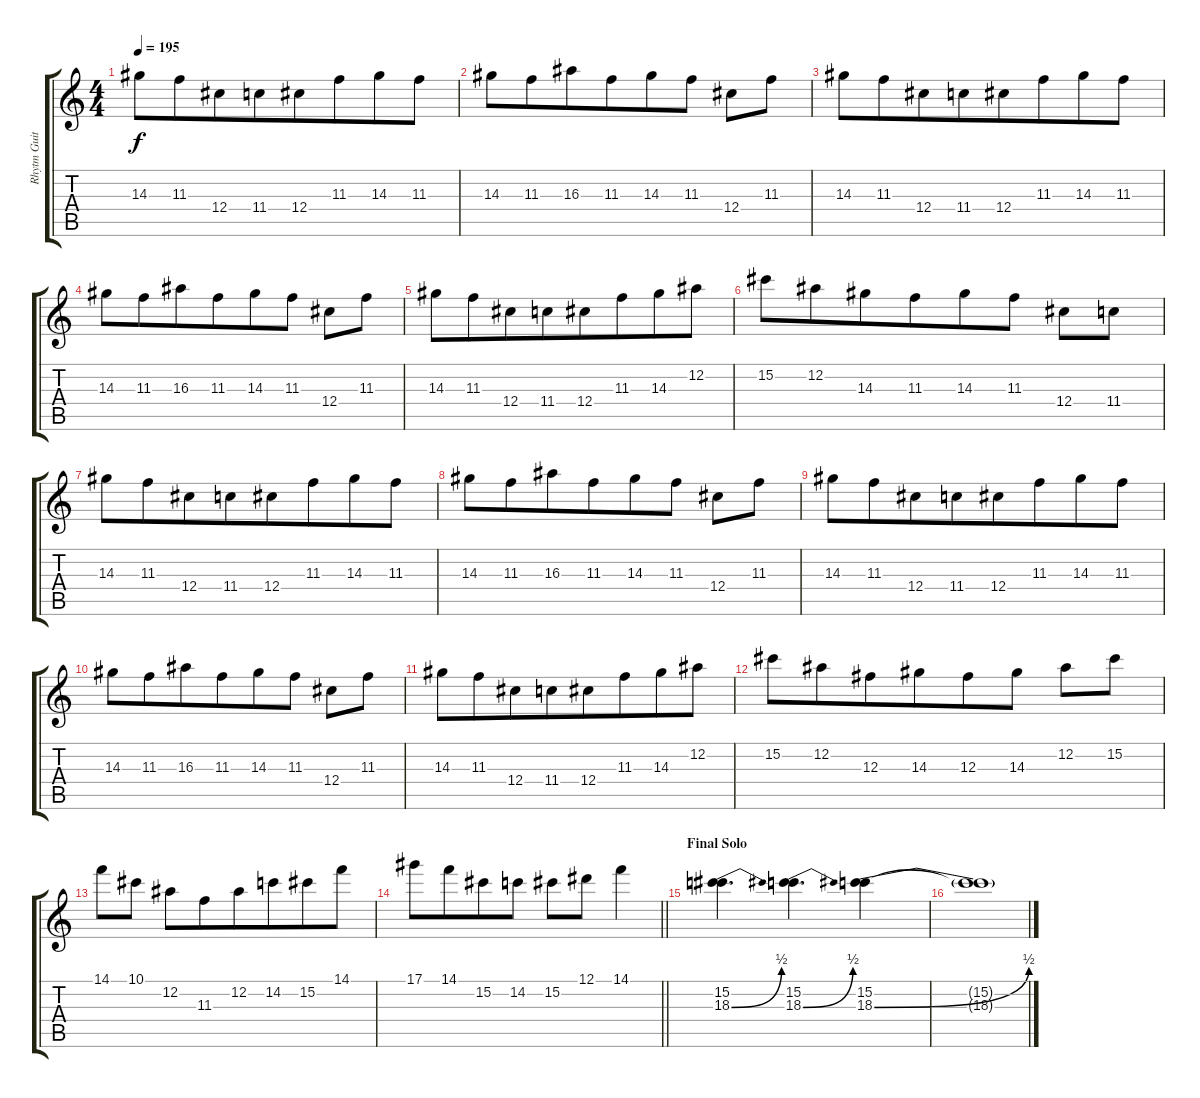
\track ("Rhytm Guitar" "Rhytm Guit") {instrument distortionguitar}
\staff {score tabs}
\tuning (Eb4 Bb3 Gb3 Db3 Ab2 Db2) {hide}
\ts (4 4)
\tempo 195
\clef g2
\ks c
14.3.8{dy f beam merge} 11.3.8{beam merge} 12.4.8 11.4.8{beam merge} 12.4.8{beam merge} 11.3.8{beam merge} 14.3.8 11.3.8 |
14.3.8 11.3.8{beam merge} 16.3.8 11.3.8{beam merge} 14.3.8 11.3.8 12.4.8 11.3.8 |
14.3.8{beam merge} 11.3.8{beam merge} 12.4.8 11.4.8{beam merge} 12.4.8{beam merge} 11.3.8{beam merge} 14.3.8 11.3.8 |
14.3.8 11.3.8{beam merge} 16.3.8 11.3.8{beam merge} 14.3.8 11.3.8 12.4.8 11.3.8 |
14.3.8{beam merge} 11.3.8{beam merge} 12.4.8 11.4.8{beam merge} 12.4.8{beam merge} 11.3.8{beam merge} 14.3.8 12.2.8 |
15.2.8 12.2.8{beam merge} 14.3.8 11.3.8{beam merge} 14.3.8 11.3.8 12.4.8 11.4.8 |
14.3.8{beam merge} 11.3.8{beam merge} 12.4.8 11.4.8{beam merge} 12.4.8{beam merge} 11.3.8{beam merge} 14.3.8 11.3.8 |
14.3.8 11.3.8{beam merge} 16.3.8 11.3.8{beam merge} 14.3.8 11.3.8 12.4.8 11.3.8 |
14.3.8{beam merge} 11.3.8{beam merge} 12.4.8 11.4.8{beam merge} 12.4.8{beam merge} 11.3.8{beam merge} 14.3.8 11.3.8 |
14.3.8 11.3.8{beam merge} 16.3.8 11.3.8{beam merge} 14.3.8 11.3.8 12.4.8 11.3.8 |
14.3.8{beam merge} 11.3.8{beam merge} 12.4.8 11.4.8{beam merge} 12.4.8{beam merge} 11.3.8{beam merge} 14.3.8 12.2.8 |
15.2.8 12.2.8{beam merge} 12.3.8 14.3.8{beam merge} 12.3.8 14.3.8 12.2.8 15.2.8 |
14.1.8 10.1.8 12.2.8 11.3.8{beam merge} 12.2.8 14.2.8{beam merge} 15.2.8 14.1.8 |
\barLineRight lightlight
17.1.8 14.1.8{beam merge} 15.2.8{beam merge} 14.2.8 15.2.8 12.1.8 14.1.4 |
\section ("" "Final Solo")
(15.2 18.3{be (bend 0 0 60 2)}).4{d beam merge} (15.2 18.3{be (bend 0 0 60 2)}).4{d beam merge} (15.2 18.3{be (bend 0 0 60 2)}).4 |
(15.2{t} 18.3{t}).1
